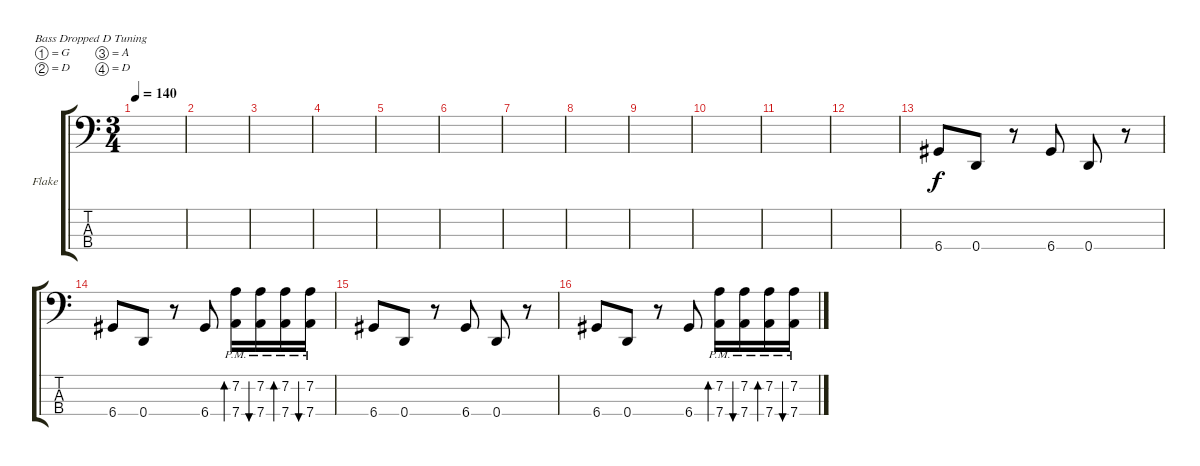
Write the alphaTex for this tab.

\bracketExtendMode groupsimilarinstruments
\firstSystemTrackNameOrientation horizontal
\otherSystemsTrackNameOrientation horizontal
\track ("Christian \"Flake\" Lorenz" "Flake") {instrument electricbassfinger}
\staff {score tabs}
\tuning (G2 D2 A1 D1)
\ts (3 4)
\tempo 140
\clef f4
\ks c
|
|
|
|
|
|
|
|
|
|
|
|
6.4.8 0.4.8 r.8 6.4.8 0.4.8 r.8 |
6.4.8 0.4.8 r.8 6.4.8 (7.2{pm} 7.4{pm}).16{bd 85} (7.2{pm} 7.4{pm}).16{bu 90} (7.2{pm} 7.4{pm}).16{bd 97} (7.2{pm} 7.4{pm}).16{bu 97} |
6.4.8 0.4.8 r.8 6.4.8 0.4.8 r.8 |
6.4.8 0.4.8 r.8 6.4.8 (7.2{pm} 7.4{pm}).16{bd 85} (7.2{pm} 7.4{pm}).16{bu 90} (7.2{pm} 7.4{pm}).16{bd 97} (7.2{pm} 7.4{pm}).16{bu 97}
